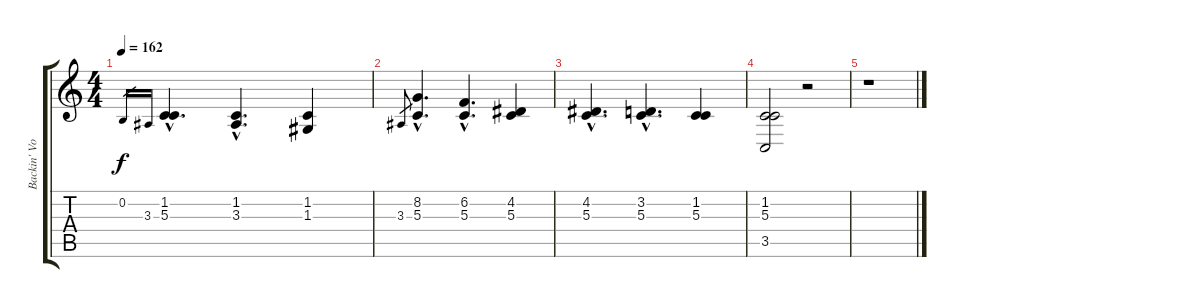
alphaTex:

\track ("Backin' Vocals" "Backin' Vo") {instrument choiraahs}
\staff {score tabs}
\tuning (E4 B3 G3 D3 A2 E2) {hide}
\ts (4 4)
\tempo 162
\clef g2
\ks c
0.2.16{gr dy f} 3.3.16{gr} (1.2{hac} 5.3{hac}).4{d} (1.2{hac} 3.3{hac}).4{d} (1.2 1.3).4 |
3.3.8{gr} (8.2{hac} 5.3{hac}).4{d} (6.2{hac} 5.3{hac}).4{d} (4.2 5.3).4 |
(4.2{hac} 5.3{hac}).4{d} (3.2{hac} 5.3{hac}).4{d} (1.2 5.3).4 |
(1.2 5.3 3.5).2 r.2 |
r.1
